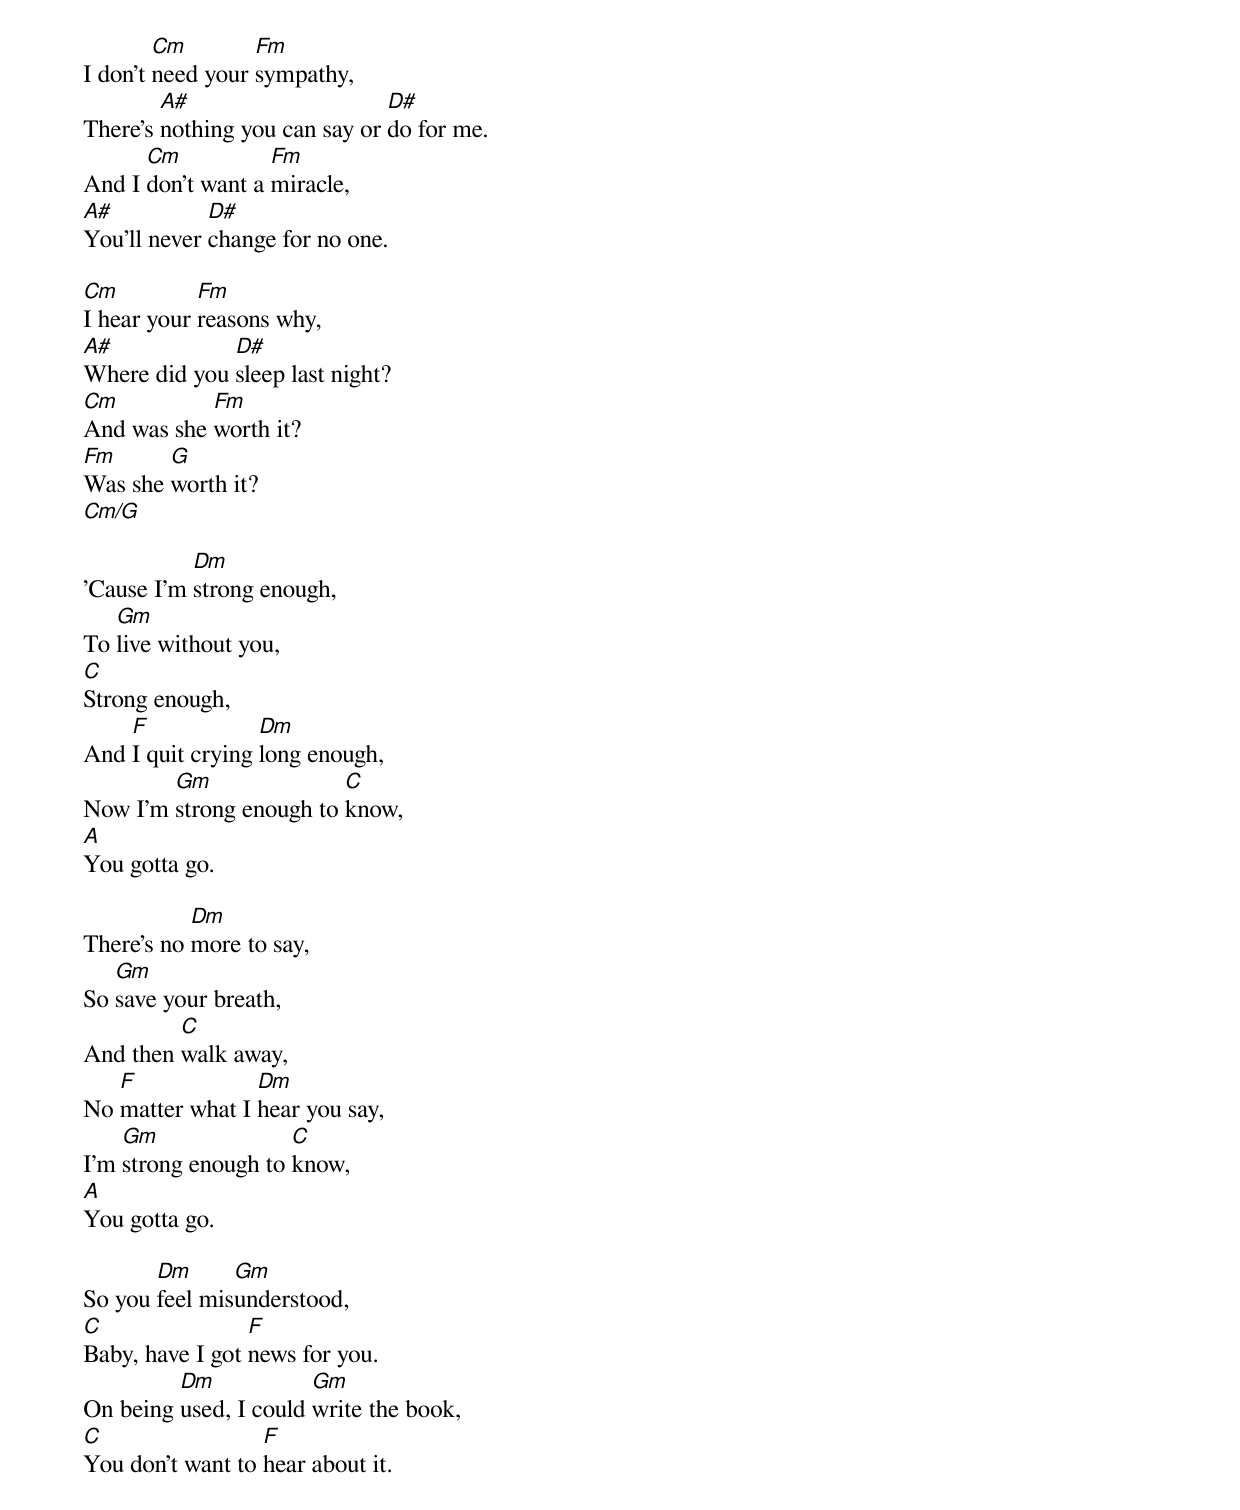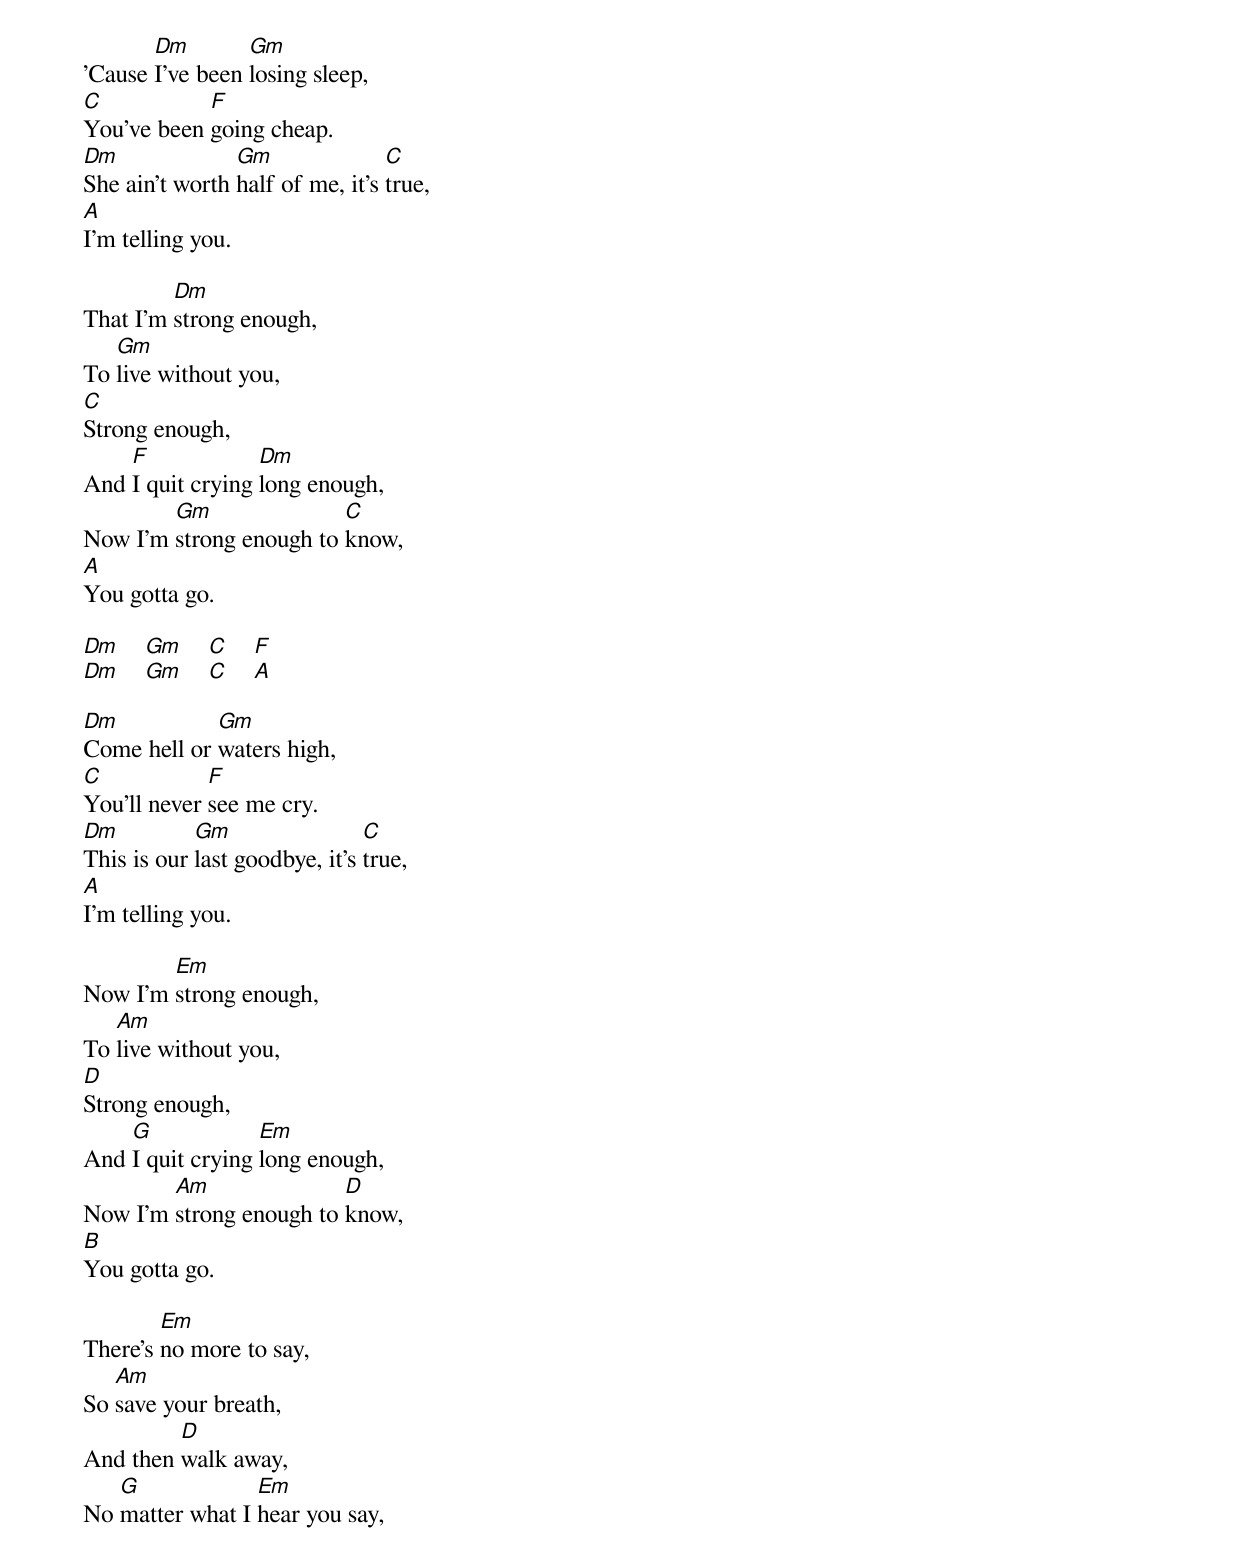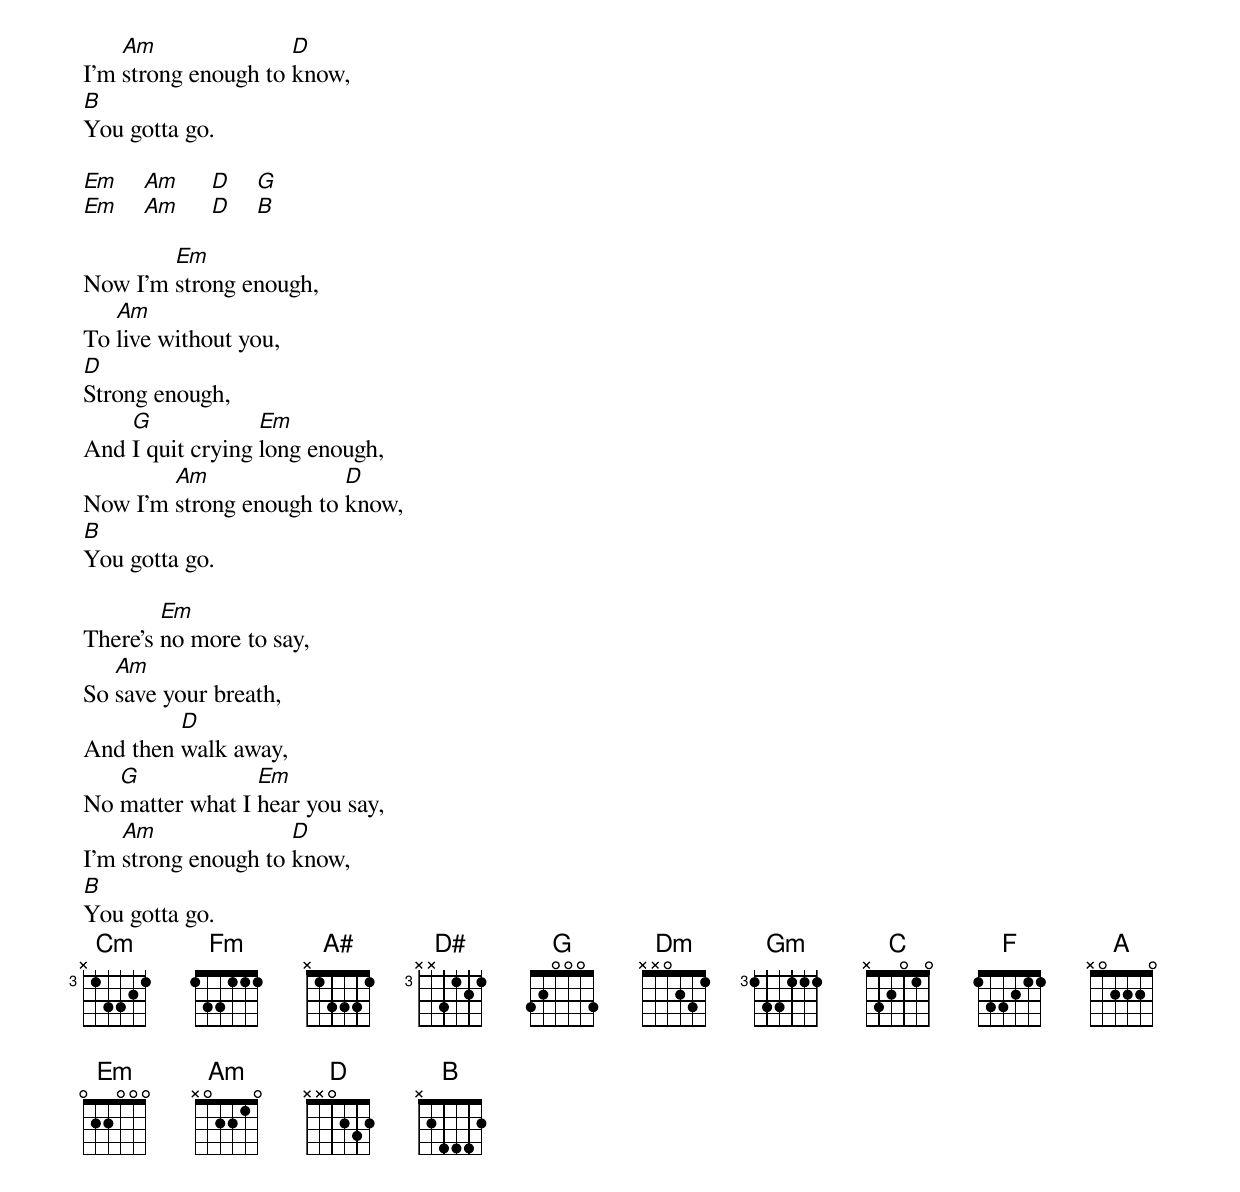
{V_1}
I don't [Cm]need your [Fm]sympathy,
There's [A#]nothing you can say or [D#]do for me.
And I [Cm]don't want a [Fm]miracle,
[A#]You'll never [D#]change for no one.

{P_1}
[Cm]I hear your [Fm]reasons why,
[A#]Where did you [D#]sleep last night?
[Cm]And was she [Fm]worth it?
[Fm]Was she [G]worth it?
[Cm/G]

{C}
'Cause I'm [Dm]strong enough,
To [Gm]live without you,
[C]Strong enough,
And [F]I quit crying [Dm]long enough,
Now I'm [Gm]strong enough to [C]know,
[A]You gotta go.

{C}
There's no [Dm]more to say,
So [Gm]save your breath,
And then [C]walk away,
No [F]matter what I [Dm]hear you say,
I'm [Gm]strong enough to [C]know,
[A]You gotta go.

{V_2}
So you [Dm]feel mis[Gm]understood,
[C]Baby, have I got [F]news for you.
On being [Dm]used, I could [Gm]write the book,
[C]You don't want to [F]hear about it.

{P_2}
'Cause [Dm]I've been [Gm]losing sleep,
[C]You've been [F]going cheap.
[Dm]She ain't worth [Gm]half of me, it's [C]true,
[A]I'm telling you.

{C}
That I'm [Dm]strong enough,
To [Gm]live without you,
[C]Strong enough,
And [F]I quit crying [Dm]long enough,
Now I'm [Gm]strong enough to [C]know,
[A]You gotta go.

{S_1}
[Dm]    [Gm]    [C]    [F]
[Dm]    [Gm]    [C]    [A]

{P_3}
[Dm]Come hell or [Gm]waters high,
[C]You'll never [F]see me cry.
[Dm]This is our [Gm]last goodbye, it's [C]true,
[A]I'm telling you.

{C}
Now I'm [Em]strong enough,
To [Am]live without you,
[D]Strong enough,
And [G]I quit crying [Em]long enough,
Now I'm [Am]strong enough to [D]know,
[B]You gotta go.

{C}
There's [Em]no more to say,
So [Am]save your breath,
And then [D]walk away,
No [G]matter what I [Em]hear you say,
I'm [Am]strong enough to [D]know,
[B]You gotta go.

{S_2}
[Em]    [Am]     [D]    [G]
[Em]    [Am]     [D]    [B]

{C}
Now I'm [Em]strong enough,
To [Am]live without you,
[D]Strong enough,
And [G]I quit crying [Em]long enough,
Now I'm [Am]strong enough to [D]know,
[B]You gotta go.

{C}
There's [Em]no more to say,
So [Am]save your breath,
And then [D]walk away,
No [G]matter what I [Em]hear you say,
I'm [Am]strong enough to [D]know,
[B]You gotta go.
